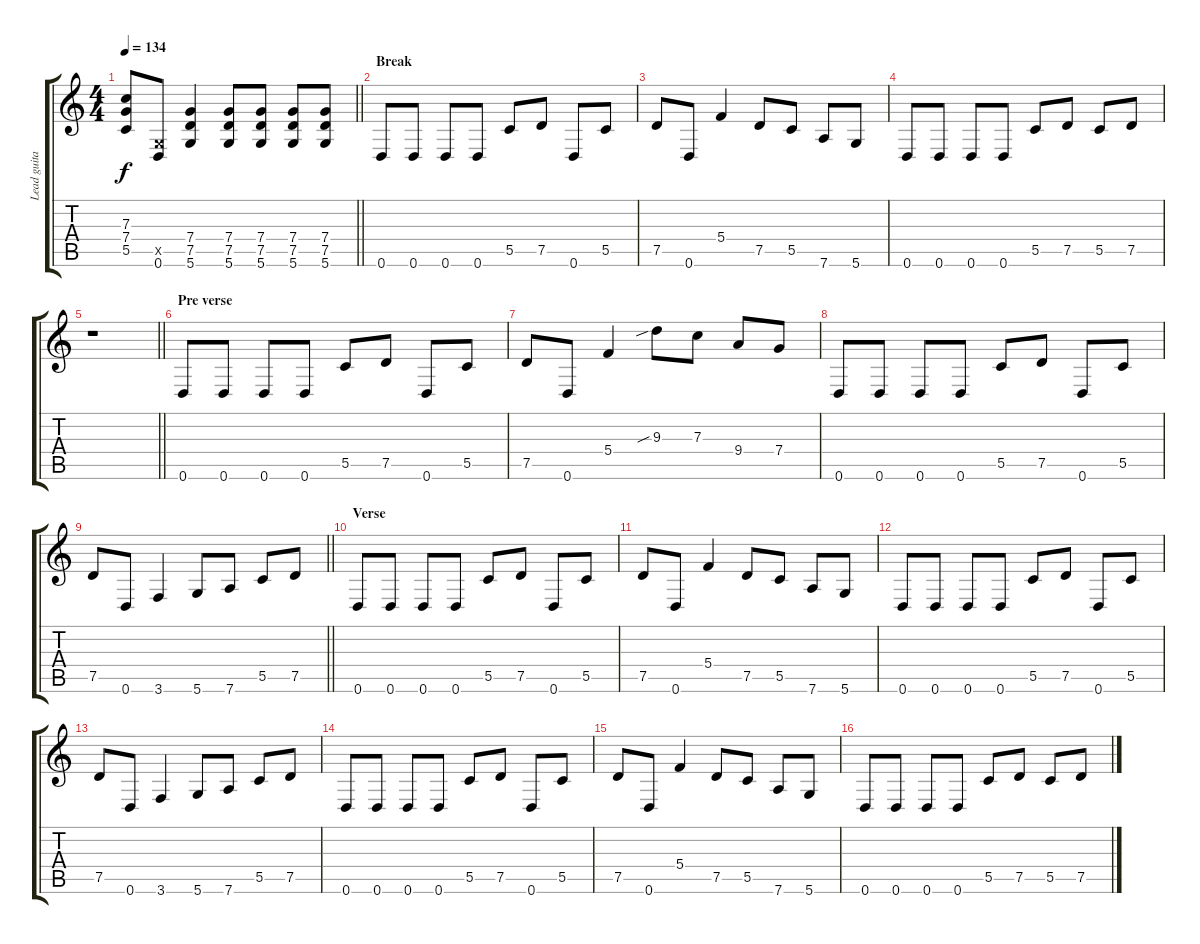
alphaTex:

\track ("Lead guitar" "Lead guita") {instrument overdrivenguitar}
\staff {score tabs}
\tuning (D4 A3 F3 C3 G2 D2) {hide}
\ts (4 4)
\tempo 134
\clef g2
\barLineRight lightlight
\ks c
(7.3{t} 7.4{t} 5.5{t}).8{dy f} (0.5{x} 0.6).8 (7.4 7.5 5.6).4 (7.4 7.5 5.6).8 (7.4 7.5 5.6).8 (7.4 7.5 5.6).8 (7.4 7.5 5.6).8 |
\section ("" "Break")
0.6.8 0.6.8 0.6.8 0.6.8 5.5.8 7.5.8 0.6.8 5.5.8 |
7.5.8 0.6.8 5.4.4 7.5.8 5.5.8 7.6.8 5.6.8 |
0.6.8 0.6.8 0.6.8 0.6.8 5.5.8 7.5.8 5.5.8 7.5.8 |
\barLineRight lightlight
r.1 |
\section ("" "Pre verse")
0.6.8 0.6.8 0.6.8 0.6.8 5.5.8 7.5.8 0.6.8 5.5.8 |
7.5.8 0.6.8 5.4.4 9.3{sib}.8 7.3.8 9.4.8 7.4.8 |
0.6.8 0.6.8 0.6.8 0.6.8 5.5.8 7.5.8 0.6.8 5.5.8 |
\barLineRight lightlight
7.5.8 0.6.8 3.6.4 5.6.8 7.6.8 5.5.8 7.5.8 |
\section ("" "Verse")
0.6.8 0.6.8 0.6.8 0.6.8 5.5.8 7.5.8 0.6.8 5.5.8 |
7.5.8 0.6.8 5.4.4 7.5.8 5.5.8 7.6.8 5.6.8 |
0.6.8 0.6.8 0.6.8 0.6.8 5.5.8 7.5.8 0.6.8 5.5.8 |
7.5.8 0.6.8 3.6.4 5.6.8 7.6.8 5.5.8 7.5.8 |
0.6.8 0.6.8 0.6.8 0.6.8 5.5.8 7.5.8 0.6.8 5.5.8 |
7.5.8 0.6.8 5.4.4 7.5.8 5.5.8 7.6.8 5.6.8 |
0.6.8 0.6.8 0.6.8 0.6.8 5.5.8 7.5.8 5.5.8 7.5.8
